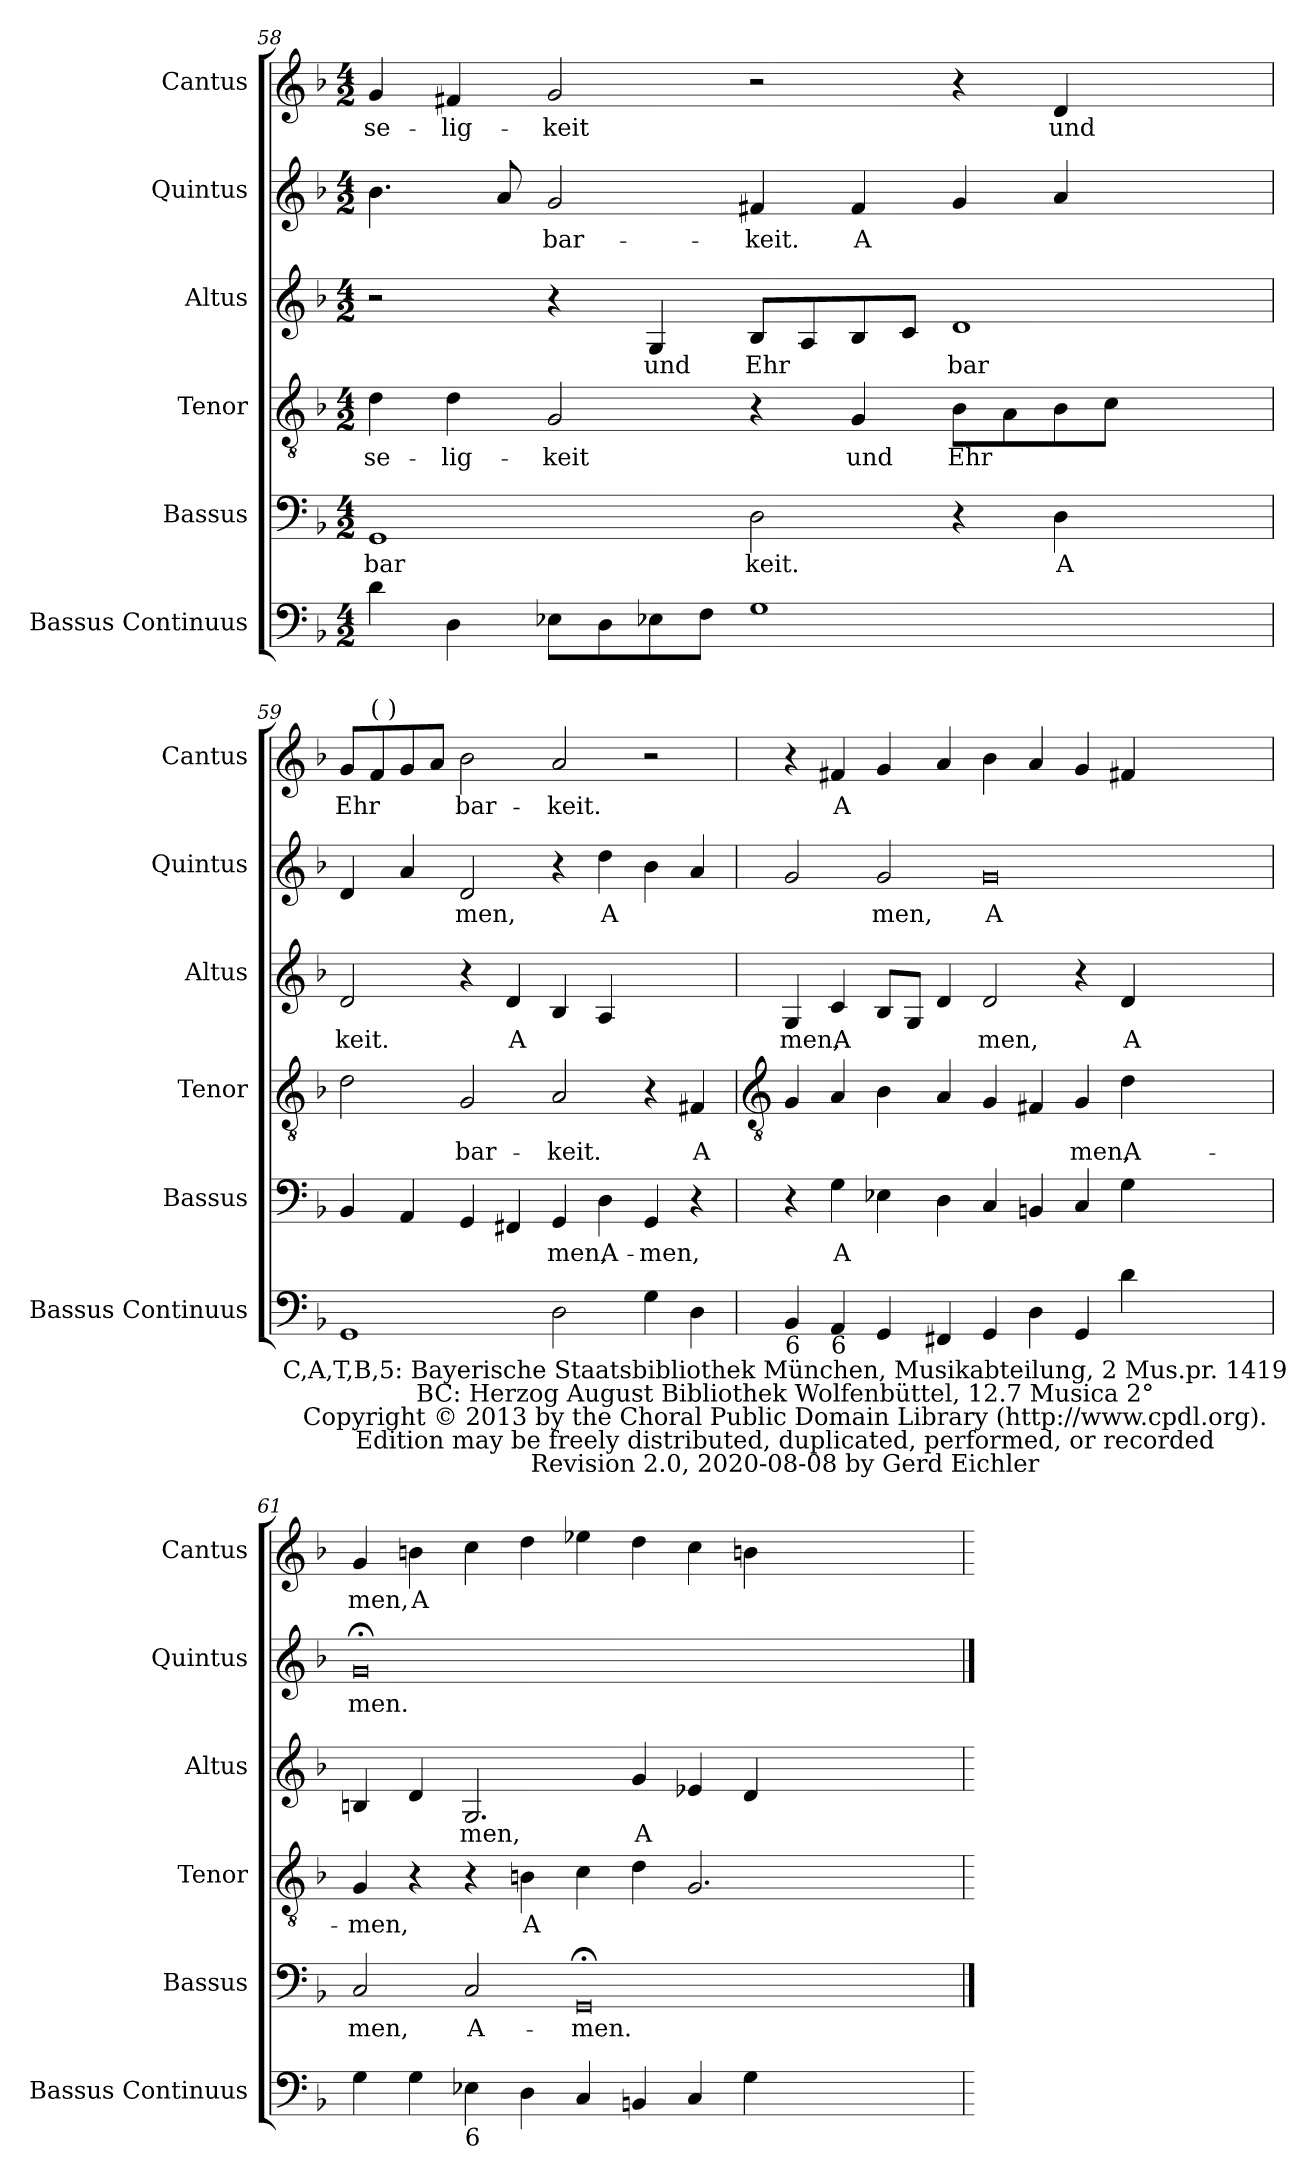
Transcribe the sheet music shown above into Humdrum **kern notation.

**kern	**kern	**text	**kern	**text	**kern	**text	**kern	**text	**kern	**text
*part6	*part5	*part5	*part4	*part4	*part3	*part3	*part2	*part2	*part1	*part1
*staff6	*staff5	*staff5	*staff4	*staff4	*staff3	*staff3	*staff2	*staff2	*staff1	*staff1
*I"Bassus Continuus	*I"Bassus	*	*I"Tenor	*	*I"Altus	*	*I"Quintus	*	*I"Cantus	*
*I'Bassus Continuus	*I'Bassus	*	*I'Tenor	*	*I'Altus	*	*I'Quintus	*	*I'Cantus	*
*clefF4	*clefF4	*	*clefGv2	*	*clefG2	*	*clefG2	*	*clefG2	*
*k[b-]	*k[b-]	*	*k[b-]	*	*k[b-]	*	*k[b-]	*	*k[b-]	*
*F:	*F:	*	*F:	*	*F:	*	*F:	*	*F:	*
*M4/2	*M4/2	*	*M4/2	*	*M4/2	*	*M4/2	*	*M4/2	*
=58	=58	=58	=58	=58	=58	=58	=58	=58	=58	=58
!	!	!LO:LY:b	!	!LO:LY:b	!	!	!	!	!	!LO:LY:b
4d	1GG	bar	4d	-se-	2r	.	4.b-	.	4g	-se-
!	!	!	!	!LO:LY:b	!	!	!	!	!	!LO:LY:b
4D	.	.	4d	-lig-	.	.	.	.	4f#X	-lig-
.	.	.	.	.	.	.	8a	.	.	.
!	!	!	!	!LO:LY:b	!	!	!	!LO:LY:b	!	!LO:LY:b
8E-XL	.	.	2G	-keit	4r	.	2g	bar-	2g	-keit
8D	.	.	.	.	.	.	.	.	.	.
!	!	!	!	!	!	!LO:LY:b	!	!	!	!
8E-X	.	.	.	.	4G	und	.	.	.	.
8FJ	.	.	.	.	.	.	.	.	.	.
!	!	!LO:LY:b	!	!	!	!LO:LY:b	!	!LO:LY:b	!	!
1G	2D	keit.	4r	.	8B-L	Ehr	4f#X	-keit.	2r	.
.	.	.	.	.	8A	.	.	.	.	.
!	!	!	!	!LO:LY:b	!	!	!	!LO:LY:b	!	!
.	.	.	4G	und	8B-	.	4f#	A	.	.
.	.	.	.	.	8cJ	.	.	.	.	.
!	!	!	!	!LO:LY:b	!	!LO:LY:b	!	!	!	!
.	4r	.	8B-L	Ehr	1d	bar	4g	.	4r	.
.	.	.	8A	.	.	.	.	.	.	.
!	!	!LO:LY:b	!	!	!	!	!	!	!	!LO:LY:b
.	4D	A	8B-	.	.	.	4a	.	4d	und
.	.	.	8cJ	.	.	.	.	.	.	.
2ryy	2ryy	.	2ryy	.	.	.	2ryy	.	2ryy	.
!!LO:LB:g=z
=59	=59	=59	=59	=59	=59	=59	=59	=59	=59	=59
!	!	!	!	!	!	!LO:LY:b	!	!	!	!LO:LY:b
1GG	4BB-	.	2d	.	2d	keit.	4d	.	8gL	Ehr
!	!	!	!	!	!	!	!	!	!LO:TX:a:t=(  )	!
.	.	.	.	.	.	.	.	.	8f	.
.	4AA	.	.	.	.	.	4a	.	8g	.
.	.	.	.	.	.	.	.	.	8aJ	.
!	!	!	!	!LO:LY:b	!	!	!	!LO:LY:b	!	!LO:LY:b
.	4GG	.	2G	bar-	4r	.	2d	men,	2b-	bar-
!	!	!	!	!	!	!LO:LY:b	!	!	!	!
.	4FF#X	.	.	.	4d	A	.	.	.	.
!	!	!LO:LY:b	!	!LO:LY:b	!	!	!	!	!	!LO:LY:b
2D	4GG	men,	2A	-keit.	4B-	.	4r	.	2a	-keit.
!	!	!LO:LY:b	!	!	!	!	!	!LO:LY:b	!	!
.	4D	A-	.	.	4A	.	4dd	A	.	.
!	!	!LO:LY:b	!	!	!	!	!	!	!	!
4G	4GG	-men,	4r	.	2ryy	.	4b-	.	2r	.
!	!	!	!	!LO:LY:b	!	!	!	!	!	!
4D	4r	.	4F#X	A	.	.	4a	.	.	.
!!LO:LB:g=z
=60	=60	=60	=60	=60	=60	=60	=60	=60	=60	=60
*	*	*	*clefGv2	*	*	*	*	*	*	*
!LO:TX:b:t=6	!	!	!	!	!	!	!	!	!	!
!LO:TX:b:cj:t=C,A,T,B,5&colon; Bayerische Staatsbibliothek München, Musikabteilung, 2 Mus.pr. 1419\nBC&colon; Herzog August Bibliothek Wolfenbüttel, 12.7 Musica 2°\nCopyright © 2013 by the Choral Public Domain Library (http&colon;//www.cpdl.org).\nEdition may be freely distributed, duplicated, performed, or recorded\nRevision 2.0, 2020-08-08 by Gerd Eichler	!	!	!	!	!	!	!	!	!	!
!	!	!	!	!	!	!LO:LY:b	!	!	!	!
4BB-	4r	.	4G	.	4G	men,	2g	.	4r	.
!LO:TX:b:t=6	!	!	!	!	!	!	!	!	!	!
!	!	!LO:LY:b	!	!	!	!LO:LY:b	!	!	!	!LO:LY:b
4AA	4G	A	4A	.	4c	A	.	.	4f#X	A
!	!	!	!	!	!	!	!	!LO:LY:b	!	!
4GG	4E-X	.	4B-	.	8B-L	.	2g	men,	4g	.
.	.	.	.	.	8GJ	.	.	.	.	.
4FF#X	4D	.	4A	.	4d	.	.	.	4a	.
!	!	!	!	!	!	!LO:LY:b	!	!LO:LY:b	!	!
4GG	4C	.	4G	.	2d	men,	0g	A	4b-	.
4D	4BBn	.	4F#X	.	.	.	.	.	4a	.
!	!	!	!	!LO:LY:b	!	!	!	!	!	!
4GG	4C	.	4G	men,	4r	.	.	.	4g	.
!	!	!	!	!LO:LY:b	!	!LO:LY:b	!	!	!	!
4d	4G	.	4d	A-	4d	A	.	.	4f#X	.
1ryy	1ryy	.	1ryy	.	1ryy	.	.	.	1ryy	.
=61	=61	=61	=61	=61	=61	=61	=61	=61	=61	=61
!	!	!LO:LY:b	!	!LO:LY:b	!	!	!	!LO:LY:b	!	!LO:LY:b
4G	2C	men,	4G	-men,	4Bn	.	0g;<	men.	4g	men,
!	!	!	!	!	!	!	!	!	!	!LO:LY:b
4G	.	.	4r	.	4d	.	.	.	4bn	A
!LO:TX:b:t=6	!	!	!	!	!	!	!	!	!	!
!	!	!LO:LY:b	!	!	!	!LO:LY:b	!	!	!	!
4E-X	2C	A-	4r	.	2.G	men,	.	.	4cc	.
!	!	!	!	!LO:LY:b	!	!	!	!	!	!
4D	.	.	4Bn	A	.	.	.	.	4dd	.
!	!	!LO:LY:b	!	!	!	!	!	!	!	!
4C	0GG;<	-men.	4c	.	.	.	.	.	4ee-X	.
!	!	!	!	!	!	!LO:LY:b	!	!	!	!
4BBn	.	.	4d	.	4g	A	.	.	4dd	.
4C	.	.	2.G	.	4e-X	.	.	.	4cc	.
4G	.	.	.	.	4d	.	.	.	4bn	.
1ryy	.	.	.	.	1ryy	.	1ryy	.	1ryy	.
.	.	.	2.ryy	.	.	.	.	.	.	.
=	==	=	=	=	=	=	==	=	=	=
*-	*-	*-	*-	*-	*-	*-	*-	*-	*-	*-
